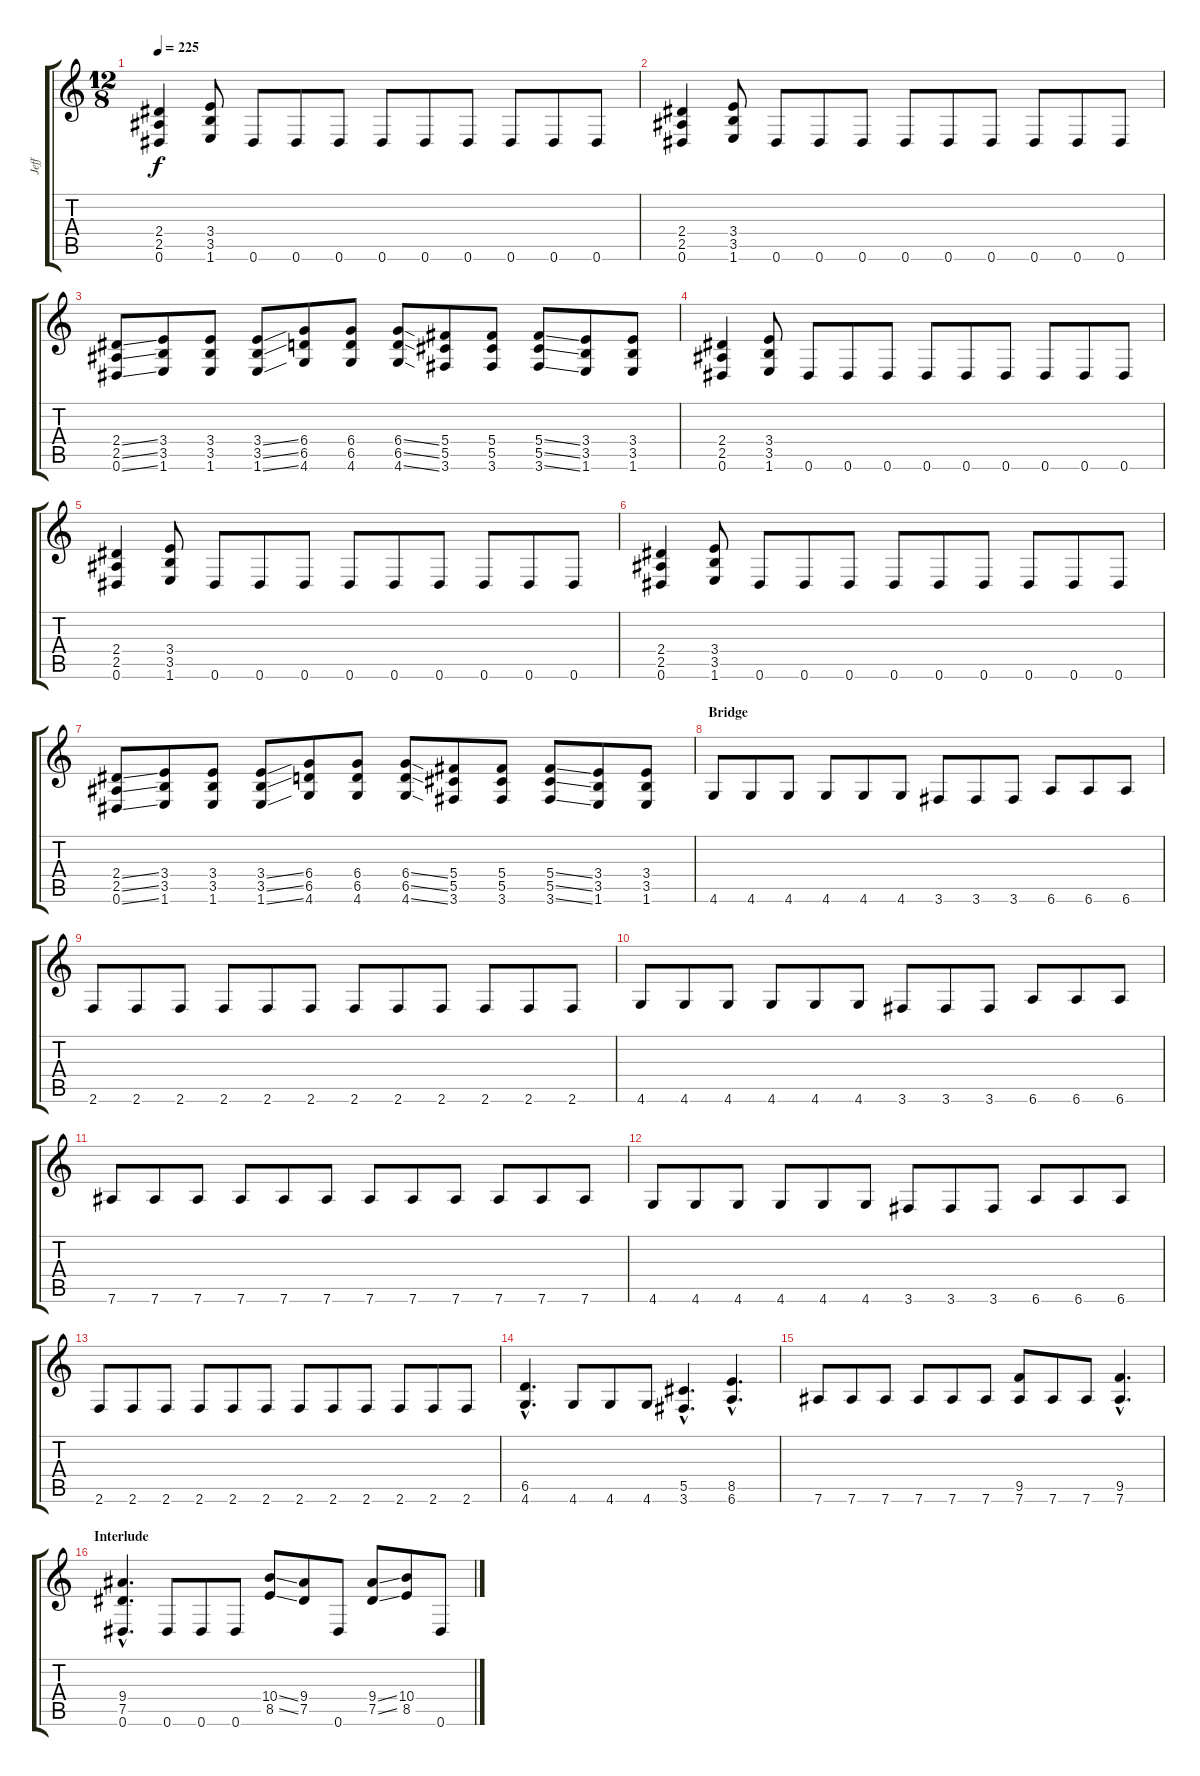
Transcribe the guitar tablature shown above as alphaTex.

\track ("Jeff" "Jeff") {instrument distortionguitar}
\staff {score tabs}
\tuning (Eb4 Bb3 Gb3 Db3 Ab2 Eb2) {hide}
\ts (12 8)
\tempo 225
\clef g2
\ks c
(2.4 2.5 0.6).4{dy f} (3.4 3.5 1.6).8 0.6.8 0.6.8 0.6.8 0.6.8 0.6.8 0.6.8 0.6.8 0.6.8 0.6.8 |
(2.4 2.5 0.6).4 (3.4 3.5 1.6).8 0.6.8 0.6.8 0.6.8 0.6.8 0.6.8 0.6.8 0.6.8 0.6.8 0.6.8 |
(2.4{ss} 2.5{ss} 0.6{ss}).8 (3.4 3.5 1.6).8 (3.4 3.5 1.6).8 (3.4{ss} 3.5{ss} 1.6{ss}).8 (6.4 6.5 4.6).8 (6.4 6.5 4.6).8 (6.4{ss} 6.5{ss} 4.6{ss}).8 (5.4 5.5 3.6).8 (5.4 5.5 3.6).8 (5.4{ss} 5.5{ss} 3.6{ss}).8 (3.4 3.5 1.6).8 (3.4 3.5 1.6).8 |
(2.4 2.5 0.6).4 (3.4 3.5 1.6).8 0.6.8 0.6.8 0.6.8 0.6.8 0.6.8 0.6.8 0.6.8 0.6.8 0.6.8 |
(2.4 2.5 0.6).4 (3.4 3.5 1.6).8 0.6.8 0.6.8 0.6.8 0.6.8 0.6.8 0.6.8 0.6.8 0.6.8 0.6.8 |
(2.4 2.5 0.6).4 (3.4 3.5 1.6).8 0.6.8 0.6.8 0.6.8 0.6.8 0.6.8 0.6.8 0.6.8 0.6.8 0.6.8 |
(2.4{ss} 2.5{ss} 0.6{ss}).8 (3.4 3.5 1.6).8 (3.4 3.5 1.6).8 (3.4{ss} 3.5{ss} 1.6{ss}).8 (6.4 6.5 4.6).8 (6.4 6.5 4.6).8 (6.4{ss} 6.5{ss} 4.6{ss}).8 (5.4 5.5 3.6).8 (5.4 5.5 3.6).8 (5.4{ss} 5.5{ss} 3.6{ss}).8 (3.4 3.5 1.6).8 (3.4 3.5 1.6).8 |
\section ("" "Bridge")
4.6.8 4.6.8 4.6.8 4.6.8 4.6.8 4.6.8 3.6.8 3.6.8 3.6.8 6.6.8 6.6.8 6.6.8 |
2.6.8 2.6.8 2.6.8 2.6.8 2.6.8 2.6.8 2.6.8 2.6.8 2.6.8 2.6.8 2.6.8 2.6.8 |
4.6.8 4.6.8 4.6.8 4.6.8 4.6.8 4.6.8 3.6.8 3.6.8 3.6.8 6.6.8 6.6.8 6.6.8 |
7.6.8 7.6.8 7.6.8 7.6.8 7.6.8 7.6.8 7.6.8 7.6.8 7.6.8 7.6.8 7.6.8 7.6.8 |
4.6.8 4.6.8 4.6.8 4.6.8 4.6.8 4.6.8 3.6.8 3.6.8 3.6.8 6.6.8 6.6.8 6.6.8 |
2.6.8 2.6.8 2.6.8 2.6.8 2.6.8 2.6.8 2.6.8 2.6.8 2.6.8 2.6.8 2.6.8 2.6.8 |
(6.5{hac} 4.6{hac}).4{d} 4.6.8 4.6.8 4.6.8 (5.5{hac} 3.6{hac}).4{d} (8.5{hac} 6.6{hac}).4{d} |
7.6.8 7.6.8 7.6.8 7.6.8 7.6.8 7.6.8 (9.5 7.6).8 7.6.8 7.6.8 (9.5{hac} 7.6{hac}).4{d} |
\section ("" "Interlude")
(9.4{hac} 7.5{hac} 0.6{hac}).4{d} 0.6.8 0.6.8 0.6.8 (10.4{ss} 8.5{ss}).8 (9.4 7.5).8 0.6.8 (9.4{ss} 7.5{ss}).8 (10.4 8.5).8 0.6.8
